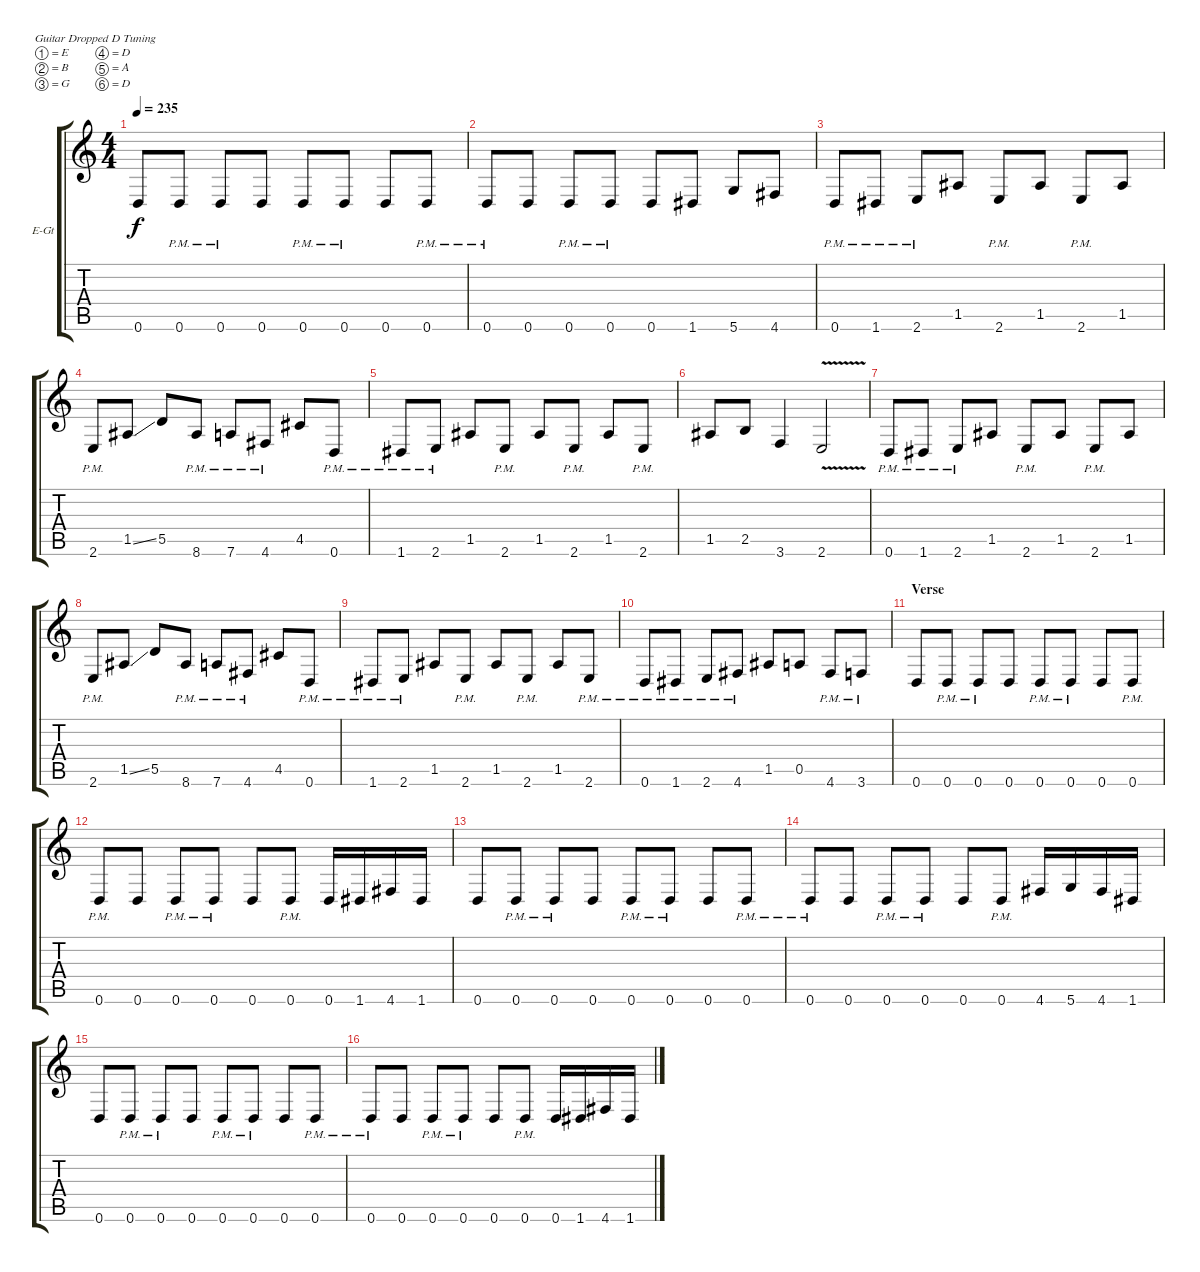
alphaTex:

\defaultSystemsLayout 4
\bracketExtendMode groupsimilarinstruments
\firstSystemTrackNameOrientation horizontal
\otherSystemsTrackNameOrientation horizontal
\track ("Guitar 1" "E-Gt") {instrument distortionguitar}
\staff {score tabs}
\tuning (E4 B3 G3 D3 A2 D2)
\ts (4 4)
\tempo 235
\clef g2
\ks c
0.6.8{dy f} 0.6{pm}.8 0.6{pm}.8 0.6.8 0.6{pm}.8 0.6{pm}.8 0.6.8 0.6{pm}.8 |
0.6{pm}.8 0.6.8 0.6{pm}.8 0.6{pm}.8 0.6.8 1.6.8 5.6.8 4.6.8 |
0.6{pm}.8 1.6{pm}.8 2.6{pm}.8 1.5.8 2.6{pm}.8 1.5.8 2.6{pm}.8 1.5.8 |
2.6{pm}.8 1.5{ss}.8 5.5.8 8.6{pm}.8 7.6{pm}.8 4.6{pm}.8 4.5.8 0.6{pm}.8 |
1.6{pm}.8 2.6{pm}.8 1.5.8 2.6{pm}.8 1.5.8 2.6{pm}.8 1.5.8 2.6{pm}.8 |
1.5.8 2.5.8 3.6.4 2.6{v}.2 |
0.6{pm}.8 1.6{pm}.8 2.6{pm}.8 1.5.8 2.6{pm}.8 1.5.8 2.6{pm}.8 1.5.8 |
2.6{pm}.8 1.5{ss}.8 5.5.8 8.6{pm}.8 7.6{pm}.8 4.6{pm}.8 4.5.8 0.6{pm}.8 |
1.6{pm}.8 2.6{pm}.8 1.5.8 2.6{pm}.8 1.5.8 2.6{pm}.8 1.5.8 2.6{pm}.8 |
0.6{pm}.8 1.6{pm}.8 2.6{pm}.8 4.6{pm}.8 1.5.8 0.5.8 4.6{pm}.8 3.6{pm}.8 |
\section ("" "Verse")
0.6.8 0.6{pm}.8 0.6{pm}.8 0.6.8 0.6{pm}.8 0.6{pm}.8 0.6.8 0.6{pm}.8 |
0.6{pm}.8 0.6.8 0.6{pm}.8 0.6{pm}.8 0.6.8 0.6{pm}.8 0.6.16 1.6.16 4.6.16 1.6.16 |
0.6.8 0.6{pm}.8 0.6{pm}.8 0.6.8 0.6{pm}.8 0.6{pm}.8 0.6.8 0.6{pm}.8 |
0.6{pm}.8 0.6.8 0.6{pm}.8 0.6{pm}.8 0.6.8 0.6{pm}.8 4.6.16 5.6.16 4.6.16 1.6.16 |
0.6.8 0.6{pm}.8 0.6{pm}.8 0.6.8 0.6{pm}.8 0.6{pm}.8 0.6.8 0.6{pm}.8 |
0.6{pm}.8 0.6.8 0.6{pm}.8 0.6{pm}.8 0.6.8 0.6{pm}.8 0.6.16 1.6.16 4.6.16 1.6.16
